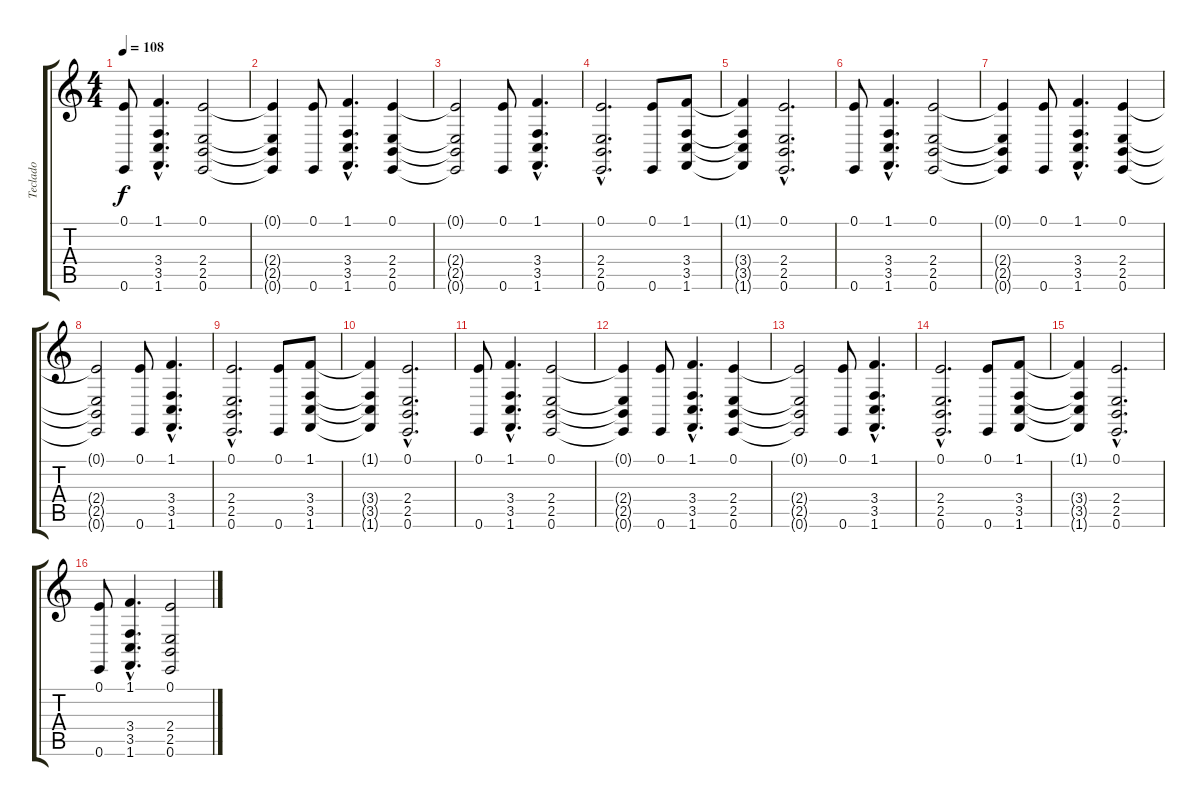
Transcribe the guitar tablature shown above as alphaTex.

\track ("Teclado" "Teclado") {instrument choiraahs}
\staff {score tabs}
\tuning (E4 B3 G3 D3 A2 E2) {hide}
\ts (4 4)
\tempo 108
\clef g2
\ks c
(0.1 0.6).8{dy f} (1.1{hac} 3.4{hac} 3.5{hac} 1.6{hac}).4{d} (0.1 2.4 2.5 0.6).2 |
(0.1{t} 2.4{t} 2.5{t} 0.6{t}).4 (0.1 0.6).8 (1.1{hac} 3.4{hac} 3.5{hac} 1.6{hac}).4{d} (0.1 2.4 2.5 0.6).4 |
(0.1{t} 2.4{t} 2.5{t} 0.6{t}).2 (0.1 0.6).8 (1.1{hac} 3.4{hac} 3.5{hac} 1.6{hac}).4{d} |
(0.1{hac} 2.4{hac} 2.5{hac} 0.6{hac}).2{d} (0.1 0.6).8 (1.1 3.4 3.5 1.6).8 |
(1.1{t} 3.4{t} 3.5{t} 1.6{t}).4 (0.1{hac} 2.4{hac} 2.5{hac} 0.6{hac}).2{d} |
(0.1 0.6).8 (1.1{hac} 3.4{hac} 3.5{hac} 1.6{hac}).4{d} (0.1 2.4 2.5 0.6).2 |
(0.1{t} 2.4{t} 2.5{t} 0.6{t}).4 (0.1 0.6).8 (1.1{hac} 3.4{hac} 3.5{hac} 1.6{hac}).4{d} (0.1 2.4 2.5 0.6).4 |
(0.1{t} 2.4{t} 2.5{t} 0.6{t}).2 (0.1 0.6).8 (1.1{hac} 3.4{hac} 3.5{hac} 1.6{hac}).4{d} |
(0.1{hac} 2.4{hac} 2.5{hac} 0.6{hac}).2{d} (0.1 0.6).8 (1.1 3.4 3.5 1.6).8 |
(1.1{t} 3.4{t} 3.5{t} 1.6{t}).4 (0.1{hac} 2.4{hac} 2.5{hac} 0.6{hac}).2{d} |
(0.1 0.6).8 (1.1{hac} 3.4{hac} 3.5{hac} 1.6{hac}).4{d} (0.1 2.4 2.5 0.6).2 |
(0.1{t} 2.4{t} 2.5{t} 0.6{t}).4 (0.1 0.6).8 (1.1{hac} 3.4{hac} 3.5{hac} 1.6{hac}).4{d} (0.1 2.4 2.5 0.6).4 |
(0.1{t} 2.4{t} 2.5{t} 0.6{t}).2 (0.1 0.6).8 (1.1{hac} 3.4{hac} 3.5{hac} 1.6{hac}).4{d} |
(0.1{hac} 2.4{hac} 2.5{hac} 0.6{hac}).2{d} (0.1 0.6).8 (1.1 3.4 3.5 1.6).8 |
(1.1{t} 3.4{t} 3.5{t} 1.6{t}).4 (0.1{hac} 2.4{hac} 2.5{hac} 0.6{hac}).2{d} |
(0.1 0.6).8 (1.1{hac} 3.4{hac} 3.5{hac} 1.6{hac}).4{d} (0.1 2.4 2.5 0.6).2
